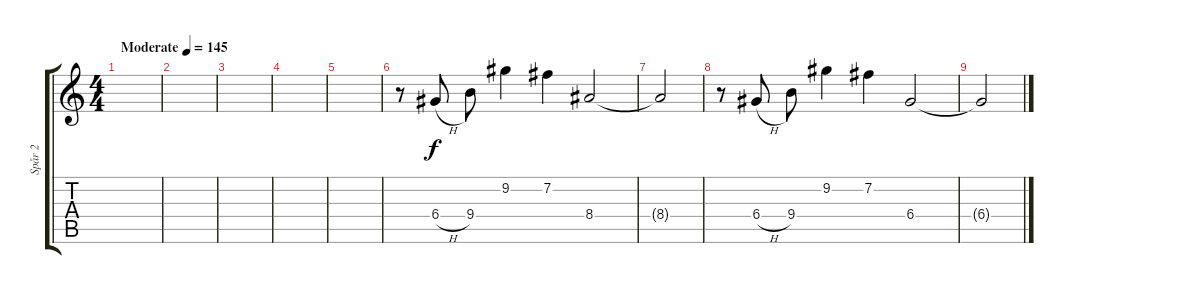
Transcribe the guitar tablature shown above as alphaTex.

\track ("Spår 2" "Spår 2") {instrument overdrivenguitar}
\staff {score tabs}
\tuning (E4 B3 G3 D3 A2 E2) {hide}
\ts (4 4)
\tempo (145 "Moderate")
\clef g2
\ks c
|
|
|
|
|
r.8 6.4{h}.8 9.4.8 9.2.4 7.2.4 8.4.2 |
8.4{t}.2 |
r.8 6.4{h}.8 9.4.8 9.2.4 7.2.4 6.4.2 |
6.4{t}.2
